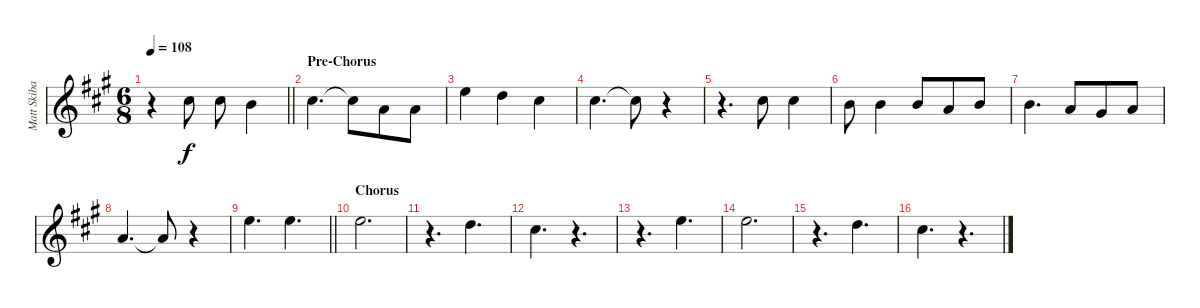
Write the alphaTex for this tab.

\track ("Matt Skiba - Vocals" "Matt Skiba") {instrument overdrivenguitar}
\staff {score}
\tuning (E4 B3 G3 D3 A2 E2) {hide}
\ts (6 8)
\tempo 108
\clef g2
\barLineRight lightlight
\ks a
r.4{dy f} 2.2.8 2.2.8 0.2.4 |
\section ("" "Pre-Chorus")
2.2.4{d} 2.2{t}.8 7.4.8 2.3.8 |
0.1.4 3.2.4 2.2.4 |
2.2.4{d} 2.2{t}.8 r.4 |
r.4{d} 6.3.8 2.2.4 |
0.2.8 0.2.4 0.2.8 2.3.8 0.2.8 |
4.3.4{d} 2.3.8 1.3.8 7.4.8 |
2.3.4{d} 2.3{t}.8 r.4 |
\barLineRight lightlight
0.1.4{d} 0.1.4{d} |
\section ("" "Chorus")
0.1.2{d} |
r.4{d} 3.2.4{d} |
2.2.4{d} r.4{d} |
r.4{d} 0.1.4{d} |
0.1.2{d} |
r.4{d} 3.2.4{d} |
2.2.4{d} r.4{d}
